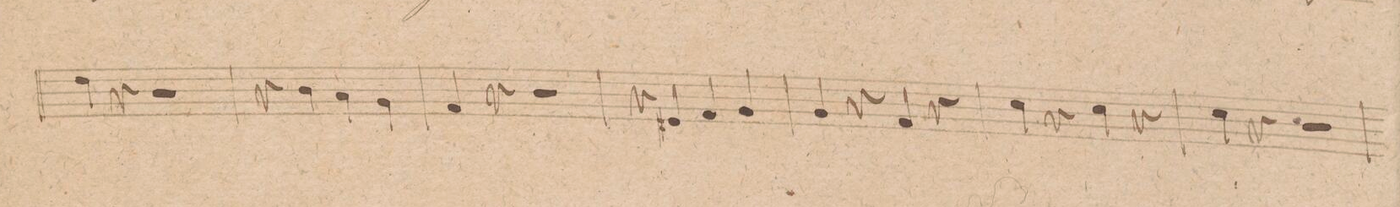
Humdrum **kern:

**kern	**dynam
*I"Baſso.	*
*clefF4	*
*k[]	*
*met(c|)	*
*M2/2	*
4F\	.
4r	.
2r	.
=7	=7
4r	.
4D\	.
4C\	.
4BB\	.
=8	=8
4AA/	.
4r	.
2r	.
=9	=9
4r	.
4GG#X/	.
4AA/	.
4BB/	.
=10	=10
4BB/	.
4r	.
4AA/	.
4r	.
=11	=11
4E\	.
4r	.
4E\	.
4r	.
=12	=12
4E\	.
4r	.
2r	.
=13	=13
*-	*-
